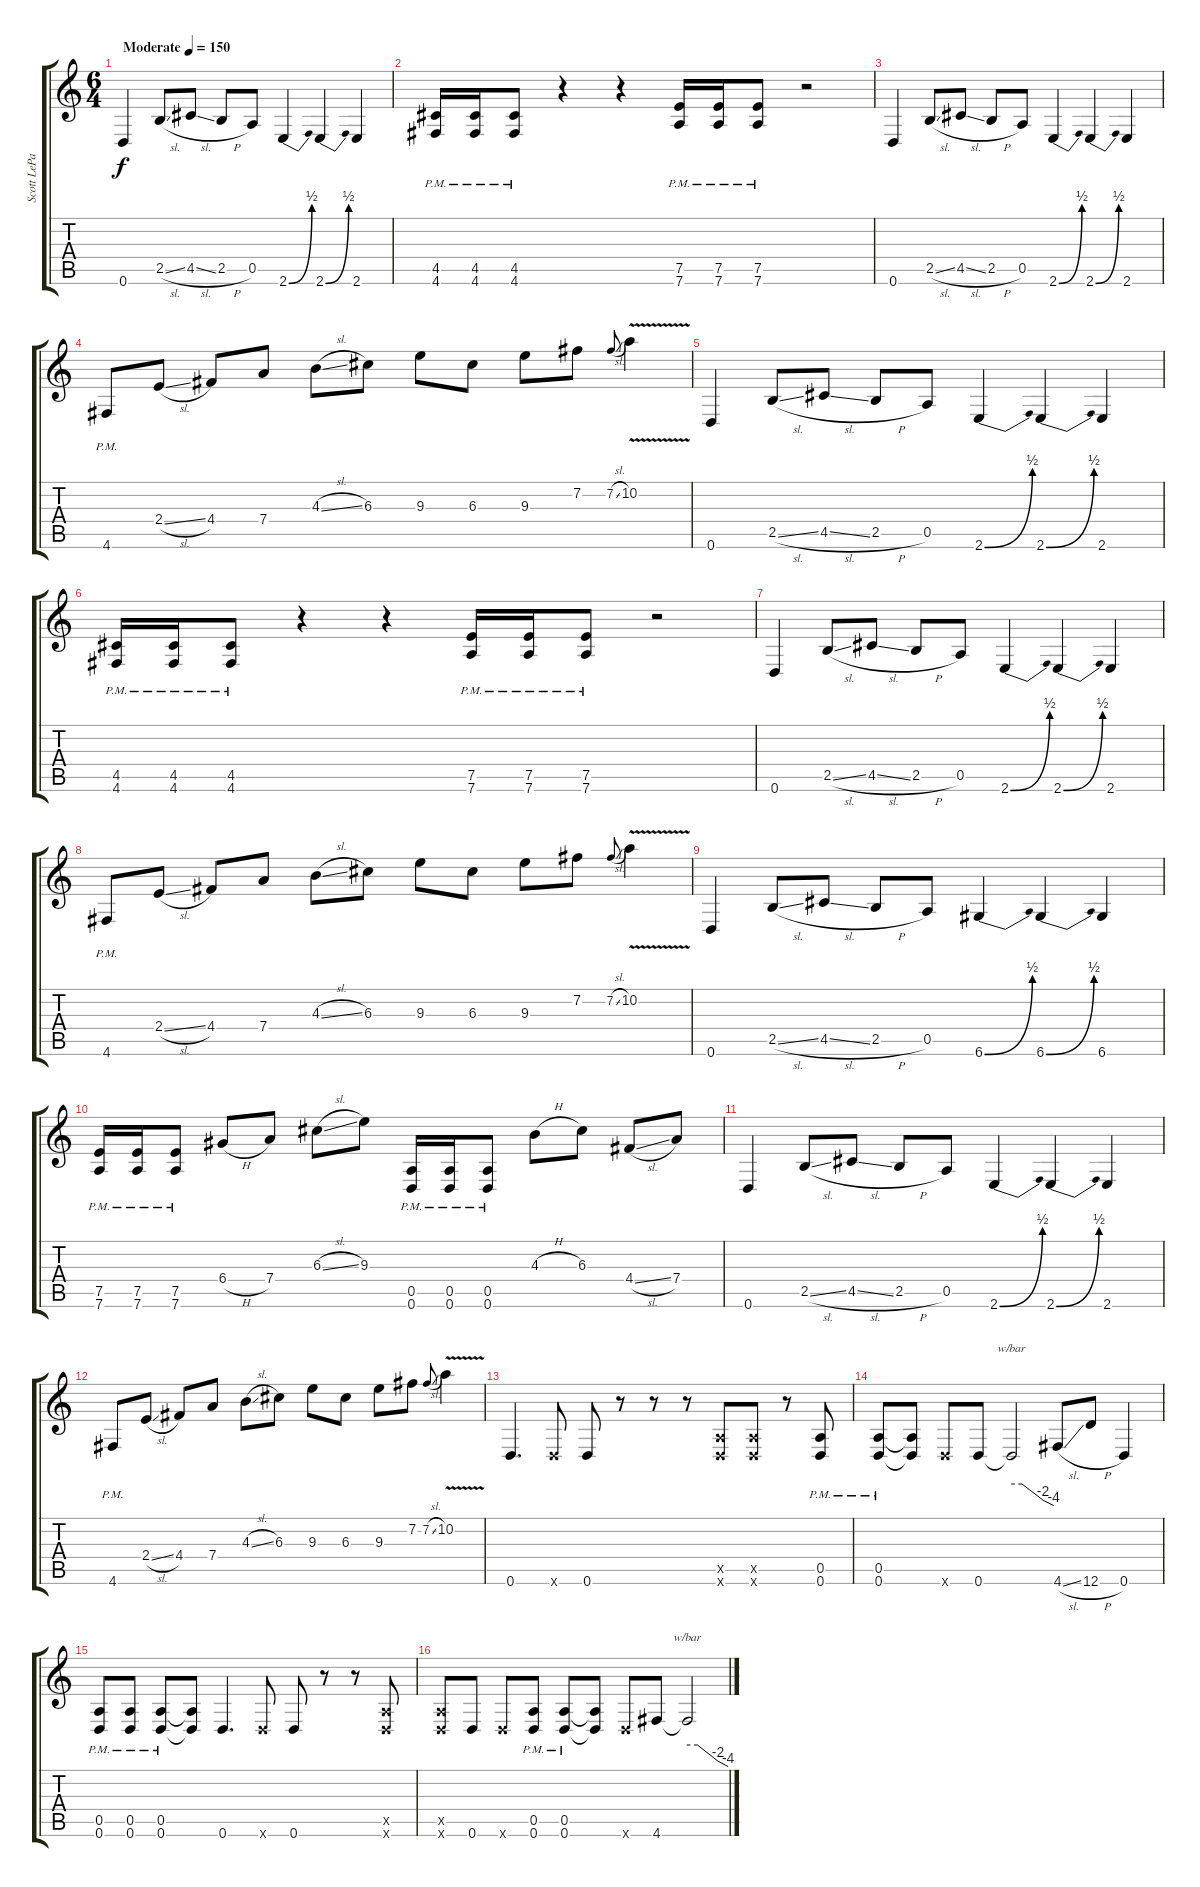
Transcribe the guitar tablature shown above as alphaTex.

\track ("Scott LePage (Rhythm)" "Scott LePa") {instrument distortionguitar}
\staff {score tabs}
\tuning (E4 B3 G3 D3 A2 D2) {hide}
\ts (6 4)
\tempo (150 "Moderate")
\clef g2
\ks c
0.6.4{dy f volume 6 instrument distortionguitar} 2.5{sl}.8 4.5{sl}.8 2.5{h}.8 0.5.8 2.6{be (bend 0 0 60 2)}.4 2.6{be (bend 0 0 60 2)}.4 2.6.4 |
(4.5{pm} 4.6{pm}).16 (4.5{pm} 4.6{pm}).16 (4.5{pm} 4.6{pm}).8 r.4 r.4 (7.5{pm} 7.6{pm}).16 (7.5{pm} 7.6{pm}).16 (7.5{pm} 7.6{pm}).8 r.2 |
0.6.4 2.5{sl}.8 4.5{sl}.8 2.5{h}.8 0.5.8 2.6{be (bend 0 0 60 2)}.4 2.6{be (bend 0 0 60 2)}.4 2.6.4 |
4.6{pm}.8 2.4{sl}.8 4.4.8 7.4.8 4.3{sl}.8 6.3.8 9.3.8 6.3.8 9.3.8 7.2.8 7.2{sl}.8{gr onbeat} 10.2{v}.4 |
0.6.4{volume 12} 2.5{sl}.8 4.5{sl}.8 2.5{h}.8 0.5.8 2.6{be (bend 0 0 60 2)}.4 2.6{be (bend 0 0 60 2)}.4 2.6.4 |
(4.5{pm} 4.6{pm}).16 (4.5{pm} 4.6{pm}).16 (4.5{pm} 4.6{pm}).8 r.4 r.4 (7.5{pm} 7.6{pm}).16 (7.5{pm} 7.6{pm}).16 (7.5{pm} 7.6{pm}).8 r.2 |
0.6.4 2.5{sl}.8 4.5{sl}.8 2.5{h}.8 0.5.8 2.6{be (bend 0 0 60 2)}.4 2.6{be (bend 0 0 60 2)}.4 2.6.4 |
4.6{pm}.8 2.4{sl}.8 4.4.8 7.4.8 4.3{sl}.8 6.3.8 9.3.8 6.3.8 9.3.8 7.2.8 7.2{sl}.8{gr onbeat} 10.2{v}.4 |
0.6.4 2.5{sl}.8 4.5{sl}.8 2.5{h}.8 0.5.8 6.6{be (bend 0 0 60 2)}.4 6.6{be (bend 0 0 60 2)}.4 6.6.4 |
(7.5{pm} 7.6{pm}).16 (7.5{pm} 7.6{pm}).16 (7.5{pm} 7.6{pm}).8 6.4{h}.8 7.4.8 6.3{sl}.8 9.3.8 (0.5{pm} 0.6{pm}).16 (0.5{pm} 0.6{pm}).16 (0.5{pm} 0.6{pm}).8 4.3{h}.8 6.3.8 4.4{sl}.8 7.4.8 |
0.6.4 2.5{sl}.8 4.5{sl}.8 2.5{h}.8 0.5.8 2.6{be (bend 0 0 60 2)}.4 2.6{be (bend 0 0 60 2)}.4 2.6.4 |
4.6{pm}.8 2.4{sl}.8 4.4.8 7.4.8 4.3{sl}.8 6.3.8 9.3.8 6.3.8 9.3.8 7.2.8 7.2{sl}.8{gr onbeat} 10.2{v}.4 |
0.6.4{d} 0.6{x}.8 0.6.8 r.8 r.8 r.8 (0.5{x} 0.6{x}).8 (0.5{x} 0.6{x}).8 r.8 (0.5{pm} 0.6{pm}).8 |
(0.5{pm} 0.6{pm}).8 (0.5{t} 0.6{t}).8 0.6{x}.8 0.6.8 0.6{t}.2{tbe (custom default 0 0 15 0 45 -8 60 -16)} 4.6{sl}.8 12.6{h}.8 0.6.4 |
(0.5{pm} 0.6{pm}).8 (0.5{pm} 0.6{pm}).8 (0.5{pm} 0.6{pm}).8 (0.5{t} 0.6{t}).8 0.6.4{d} 0.6{x}.8 0.6.8 r.8 r.8 (0.5{x} 0.6{x}).8 |
(0.5{x} 0.6{x}).8 0.6.8 0.6{x}.8 (0.5{pm} 0.6{pm}).8 (0.5{pm} 0.6{pm}).8 (0.5{t} 0.6{t}).8 0.6{x}.8 4.6.8 4.6{t}.2{tbe (custom default 0 0 15 0 45 -8 60 -16)}
